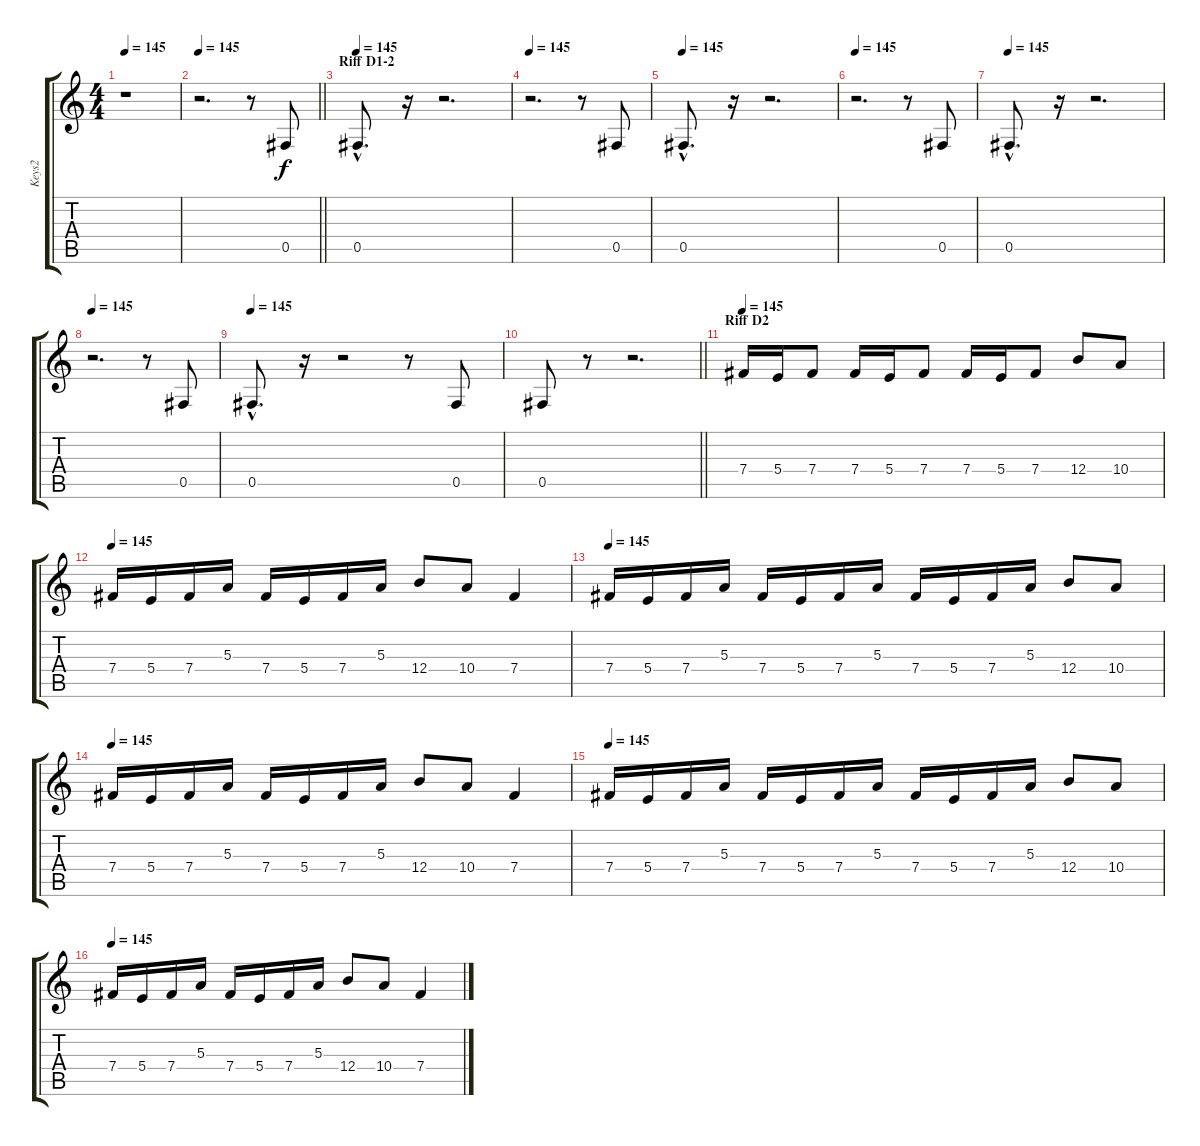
\track ("Keys2" "Keys2") {instrument lead8bassandlead}
\staff {score tabs}
\tuning (Db5 Ab4 E4 B3 Gb3 B2) {hide}
\ts (4 4)
\tempo 145
\clef g2
\ks c
r.1{dy f} |
\tempo 145
\barLineRight lightlight
r.2{d} r.8 0.5.8 |
\section ("" "Riff D1-2")
\tempo 145
0.5{hac}.8{d} r.16 r.2{d} |
\tempo 145
r.2{d} r.8 0.5.8 |
\tempo 145
0.5{hac}.8{d} r.16 r.2{d} |
\tempo 145
r.2{d} r.8 0.5.8 |
\tempo 145
0.5{hac}.8{d} r.16 r.2{d} |
\tempo 145
r.2{d} r.8 0.5.8 |
\tempo 145
0.5{hac}.8{d} r.16 r.2 r.8 0.5.8 |
\barLineRight lightlight
0.5.8 r.8 r.2{d} |
\section ("" "Riff D2")
\tempo 145
7.4.16 5.4.16 7.4.8 7.4.16 5.4.16 7.4.8 7.4.16 5.4.16 7.4.8 12.4.8 10.4.8 |
\tempo 145
7.4.16 5.4.16 7.4.16 5.3.16 7.4.16 5.4.16 7.4.16 5.3.16 12.4.8 10.4.8 7.4.4 |
\tempo 145
7.4.16 5.4.16 7.4.16 5.3.16 7.4.16 5.4.16 7.4.16 5.3.16 7.4.16 5.4.16 7.4.16 5.3.16 12.4.8 10.4.8 |
\tempo 145
7.4.16 5.4.16 7.4.16 5.3.16 7.4.16 5.4.16 7.4.16 5.3.16 12.4.8 10.4.8 7.4.4 |
\tempo 145
7.4.16 5.4.16 7.4.16 5.3.16 7.4.16 5.4.16 7.4.16 5.3.16 7.4.16 5.4.16 7.4.16 5.3.16 12.4.8 10.4.8 |
\tempo 145
7.4.16 5.4.16 7.4.16 5.3.16 7.4.16 5.4.16 7.4.16 5.3.16 12.4.8 10.4.8 7.4.4
